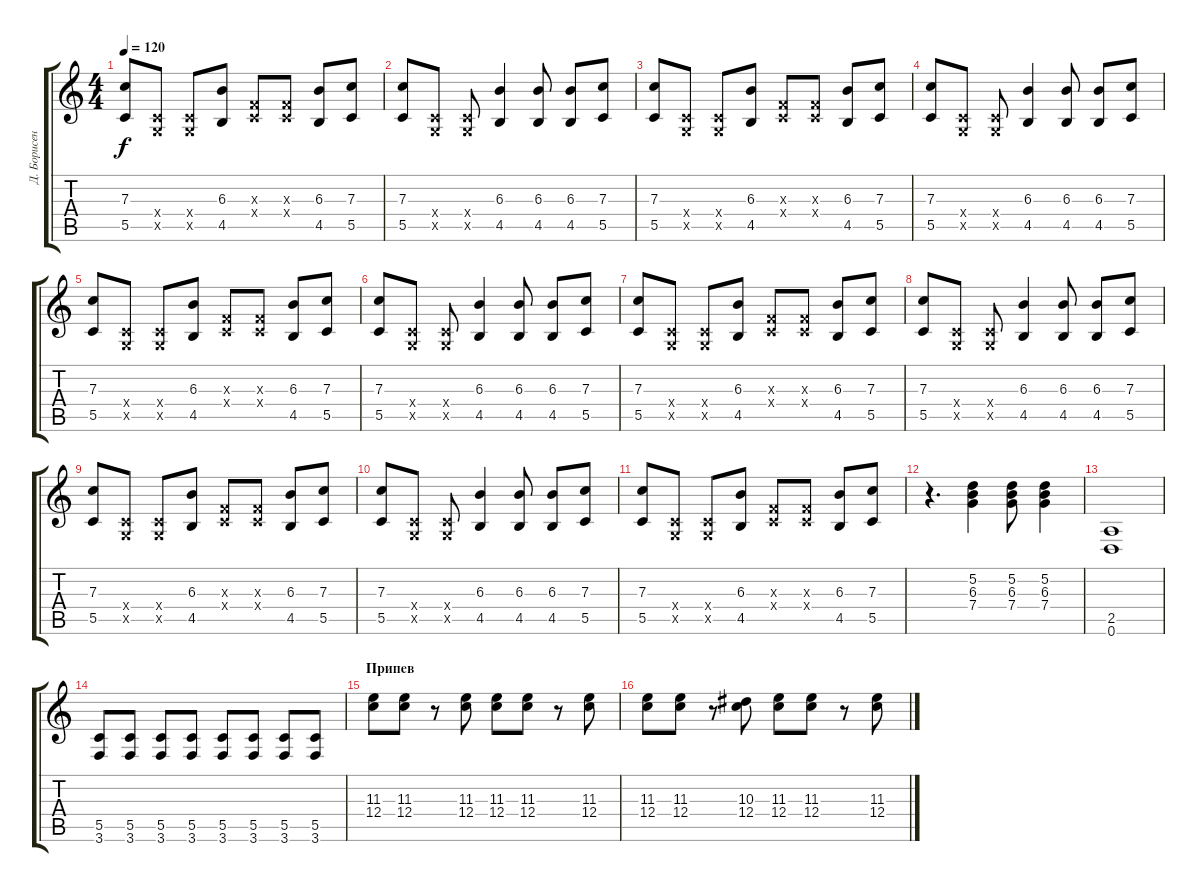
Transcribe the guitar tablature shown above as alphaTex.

\track ("Д. Борисенков(ещё один)" "Д. Борисен") {instrument distortionguitar}
\staff {score tabs}
\tuning (D4 A3 F3 C3 G2 D2) {hide}
\ts (4 4)
\tempo 120
\clef g2
\ks c
(7.3 5.5).8{dy f} (0.4{x} 0.5{x}).8 (0.4{x} 0.5{x}).8 (6.3 4.5).8 (0.3{x} 0.4{x}).8 (0.3{x} 0.4{x}).8 (6.3 4.5).8 (7.3 5.5).8 |
(7.3 5.5).8 (0.4{x} 0.5{x}).8 (0.4{x} 0.5{x}).8 (6.3 4.5).4 (6.3 4.5).8 (6.3 4.5).8 (7.3 5.5).8 |
(7.3 5.5).8 (0.4{x} 0.5{x}).8 (0.4{x} 0.5{x}).8 (6.3 4.5).8 (0.3{x} 0.4{x}).8 (0.3{x} 0.4{x}).8 (6.3 4.5).8 (7.3 5.5).8 |
(7.3 5.5).8 (0.4{x} 0.5{x}).8 (0.4{x} 0.5{x}).8 (6.3 4.5).4 (6.3 4.5).8 (6.3 4.5).8 (7.3 5.5).8 |
(7.3 5.5).8 (0.4{x} 0.5{x}).8 (0.4{x} 0.5{x}).8 (6.3 4.5).8 (0.3{x} 0.4{x}).8 (0.3{x} 0.4{x}).8 (6.3 4.5).8 (7.3 5.5).8 |
(7.3 5.5).8 (0.4{x} 0.5{x}).8 (0.4{x} 0.5{x}).8 (6.3 4.5).4 (6.3 4.5).8 (6.3 4.5).8 (7.3 5.5).8 |
(7.3 5.5).8 (0.4{x} 0.5{x}).8 (0.4{x} 0.5{x}).8 (6.3 4.5).8 (0.3{x} 0.4{x}).8 (0.3{x} 0.4{x}).8 (6.3 4.5).8 (7.3 5.5).8 |
(7.3 5.5).8 (0.4{x} 0.5{x}).8 (0.4{x} 0.5{x}).8 (6.3 4.5).4 (6.3 4.5).8 (6.3 4.5).8 (7.3 5.5).8 |
(7.3 5.5).8 (0.4{x} 0.5{x}).8 (0.4{x} 0.5{x}).8 (6.3 4.5).8 (0.3{x} 0.4{x}).8 (0.3{x} 0.4{x}).8 (6.3 4.5).8 (7.3 5.5).8 |
(7.3 5.5).8 (0.4{x} 0.5{x}).8 (0.4{x} 0.5{x}).8 (6.3 4.5).4 (6.3 4.5).8 (6.3 4.5).8 (7.3 5.5).8 |
(7.3 5.5).8 (0.4{x} 0.5{x}).8 (0.4{x} 0.5{x}).8 (6.3 4.5).8 (0.3{x} 0.4{x}).8 (0.3{x} 0.4{x}).8 (6.3 4.5).8 (7.3 5.5).8 |
r.4{d} (5.2 6.3 7.4).4 (5.2 6.3 7.4).8 (5.2 6.3 7.4).4 |
(2.5 0.6).1 |
(5.5 3.6).8 (5.5 3.6).8 (5.5 3.6).8 (5.5 3.6).8 (5.5 3.6).8 (5.5 3.6).8 (5.5 3.6).8 (5.5 3.6).8 |
\section ("" "Припев")
(11.3 12.4).8 (11.3 12.4).8 r.8 (11.3 12.4).8 (11.3 12.4).8 (11.3 12.4).8 r.8 (11.3 12.4).8 |
(11.3 12.4).8 (11.3 12.4).8 r.8 (10.3 12.4).8 (11.3 12.4).8 (11.3 12.4).8 r.8 (11.3 12.4).8
